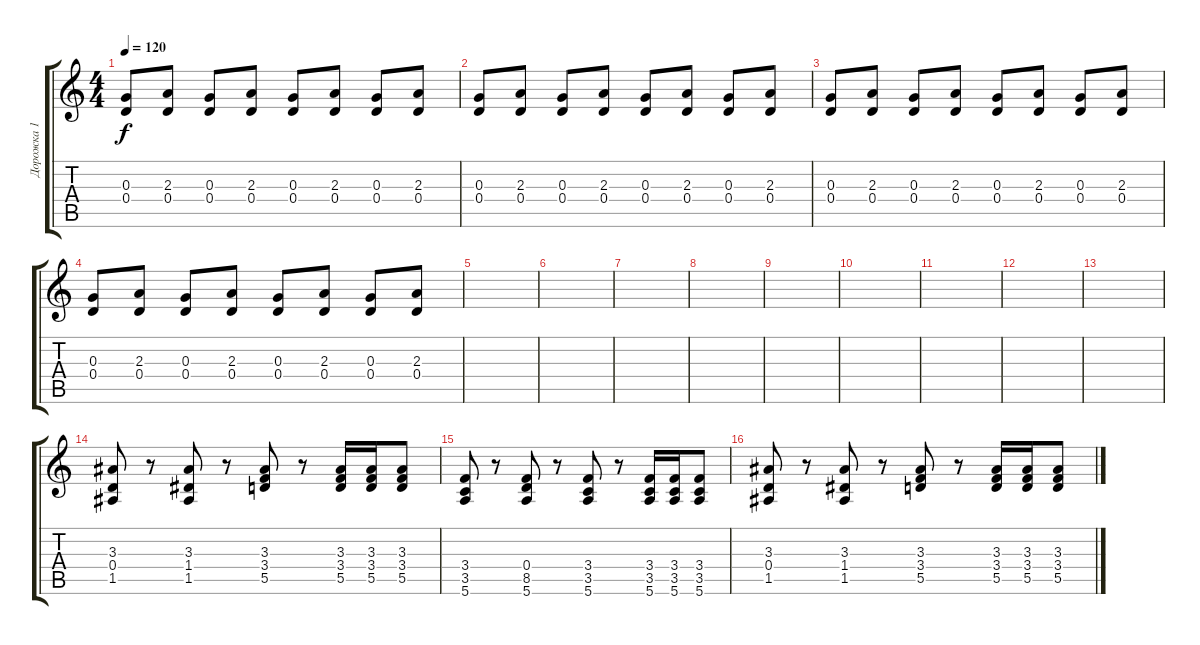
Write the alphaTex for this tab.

\track ("Дорожка 1" "Дорожка 1") {instrument distortionguitar}
\staff {score tabs}
\tuning (E4 B3 G3 D3 A2 E2) {hide}
\ts (4 4)
\tempo 120
\clef g2
\ks c
(0.3 0.4).8{dy f} (2.3 0.4).8 (0.3 0.4).8 (2.3 0.4).8 (0.3 0.4).8 (2.3 0.4).8 (0.3 0.4).8 (2.3 0.4).8 |
(0.3 0.4).8 (2.3 0.4).8 (0.3 0.4).8 (2.3 0.4).8 (0.3 0.4).8 (2.3 0.4).8 (0.3 0.4).8 (2.3 0.4).8 |
(0.3 0.4).8 (2.3 0.4).8 (0.3 0.4).8 (2.3 0.4).8 (0.3 0.4).8 (2.3 0.4).8 (0.3 0.4).8 (2.3 0.4).8 |
(0.3 0.4).8 (2.3 0.4).8 (0.3 0.4).8 (2.3 0.4).8 (0.3 0.4).8 (2.3 0.4).8 (0.3 0.4).8 (2.3 0.4).8 |
|
|
|
|
|
|
|
|
|
(3.3 0.4 1.5).8 r.8 (3.3 1.4 1.5).8 r.8 (3.3 3.4 5.5).8 r.8 (3.3 3.4 5.5).16 (3.3 3.4 5.5).16 (3.3 3.4 5.5).8 |
(3.4 3.5 5.6).8 r.8 (0.4 8.5 5.6).8 r.8 (3.4 3.5 5.6).8 r.8 (3.4 3.5 5.6).16 (3.4 3.5 5.6).16 (3.4 3.5 5.6).8 |
(3.3 0.4 1.5).8 r.8 (3.3 1.4 1.5).8 r.8 (3.3 3.4 5.5).8 r.8 (3.3 3.4 5.5).16 (3.3 3.4 5.5).16 (3.3 3.4 5.5).8
